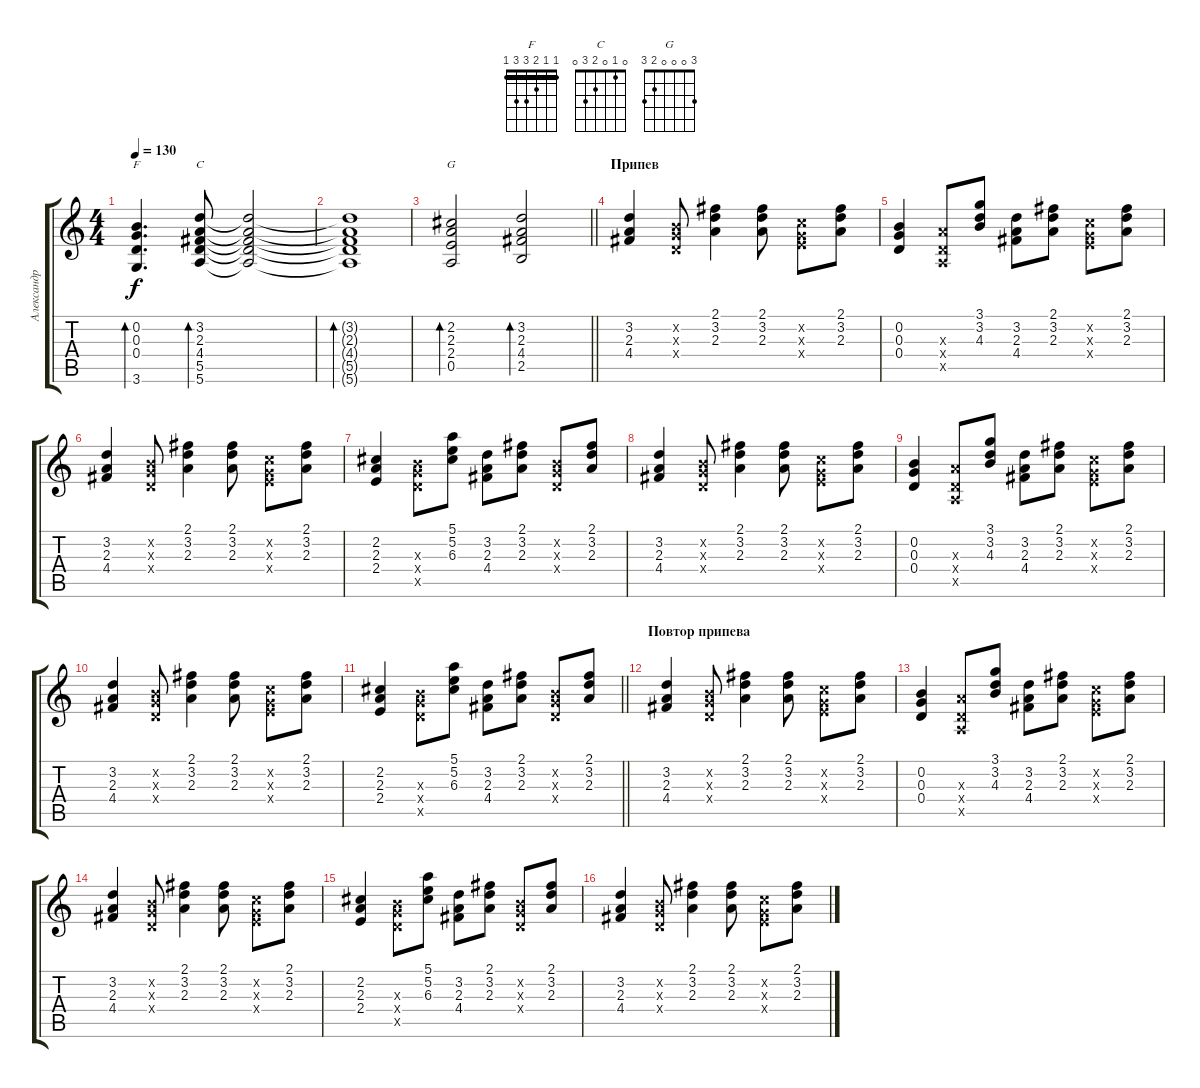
\track ("Александр Васильев (ритм-гитара 2)" "Александр ") {instrument acousticguitarsteel}
\staff {score tabs}
\tuning (E4 B3 G3 D3 A2 E2) {hide}
\chord ("F" 1 1 2 3 3 1) {barre 1}
\chord ("C" 0 1 0 2 3 0)
\chord ("G" 3 0 0 0 2 3)
\ts (4 4)
\tempo 130
\clef g2
\ks c
(0.2 0.3 0.4 3.6).4{d bd 60 ch "F" dy f} (3.2 2.3 4.4 5.5 5.6).8{bd 60 ch "C"} (3.2{t} 2.3{t} 4.4{t} 5.5{t} 5.6{t}).2 |
(3.2{t} 2.3{t} 4.4{t} 5.5{t} 5.6{t}).1{bd 60} |
\barLineRight lightlight
(2.2 2.3 2.4 0.5).2{bd 60 ch "G"} (3.2 2.3 4.4 2.5).2{bd 60} |
\section ("" "Припев")
(3.2 2.3 4.4).4 (0.2{x} 0.3{x} 0.4{x}).8 (2.1 3.2 2.3).4 (2.1 3.2 2.3).8 (1.2{x} 0.3{x} 2.4{x}).8 (2.1 3.2 2.3).8 |
(0.2 0.3 0.4).4 (2.3{x} 0.4{x} 0.5{x}).8 (3.1 3.2 4.3).8 (3.2 2.3 4.4).8 (2.1 3.2 2.3).8 (1.2{x} 0.3{x} 2.4{x}).8 (2.1 3.2 2.3).8 |
(3.2 2.3 4.4).4 (0.2{x} 0.3{x} 0.4{x}).8 (2.1 3.2 2.3).4 (2.1 3.2 2.3).8 (1.2{x} 0.3{x} 2.4{x}).8 (2.1 3.2 2.3).8 |
(2.2 2.3 2.4).4 (4.3{x} 5.4{x} 5.5{x}).8 (5.1 5.2 6.3).8 (3.2 2.3 4.4).8 (2.1 3.2 2.3).8 (0.2{x} 0.3{x} 0.4{x}).8 (2.1 3.2 2.3).8 |
(3.2 2.3 4.4).4 (0.2{x} 0.3{x} 0.4{x}).8 (2.1 3.2 2.3).4 (2.1 3.2 2.3).8 (1.2{x} 0.3{x} 2.4{x}).8 (2.1 3.2 2.3).8 |
(0.2 0.3 0.4).4 (2.3{x} 0.4{x} 0.5{x}).8 (3.1 3.2 4.3).8 (3.2 2.3 4.4).8 (2.1 3.2 2.3).8 (1.2{x} 0.3{x} 2.4{x}).8 (2.1 3.2 2.3).8 |
(3.2 2.3 4.4).4 (0.2{x} 0.3{x} 0.4{x}).8 (2.1 3.2 2.3).4 (2.1 3.2 2.3).8 (1.2{x} 0.3{x} 2.4{x}).8 (2.1 3.2 2.3).8 |
\barLineRight lightlight
(2.2 2.3 2.4).4 (4.3{x} 5.4{x} 5.5{x}).8 (5.1 5.2 6.3).8 (3.2 2.3 4.4).8 (2.1 3.2 2.3).8 (0.2{x} 0.3{x} 0.4{x}).8 (2.1 3.2 2.3).8 |
\section ("" "Повтор припева")
(3.2 2.3 4.4).4 (0.2{x} 0.3{x} 0.4{x}).8 (2.1 3.2 2.3).4 (2.1 3.2 2.3).8 (1.2{x} 0.3{x} 2.4{x}).8 (2.1 3.2 2.3).8 |
(0.2 0.3 0.4).4 (2.3{x} 0.4{x} 0.5{x}).8 (3.1 3.2 4.3).8 (3.2 2.3 4.4).8 (2.1 3.2 2.3).8 (1.2{x} 0.3{x} 2.4{x}).8 (2.1 3.2 2.3).8 |
(3.2 2.3 4.4).4 (0.2{x} 0.3{x} 0.4{x}).8 (2.1 3.2 2.3).4 (2.1 3.2 2.3).8 (1.2{x} 0.3{x} 2.4{x}).8 (2.1 3.2 2.3).8 |
(2.2 2.3 2.4).4 (4.3{x} 5.4{x} 5.5{x}).8 (5.1 5.2 6.3).8 (3.2 2.3 4.4).8 (2.1 3.2 2.3).8 (0.2{x} 0.3{x} 0.4{x}).8 (2.1 3.2 2.3).8 |
(3.2 2.3 4.4).4 (0.2{x} 0.3{x} 0.4{x}).8 (2.1 3.2 2.3).4 (2.1 3.2 2.3).8 (1.2{x} 0.3{x} 2.4{x}).8 (2.1 3.2 2.3).8
